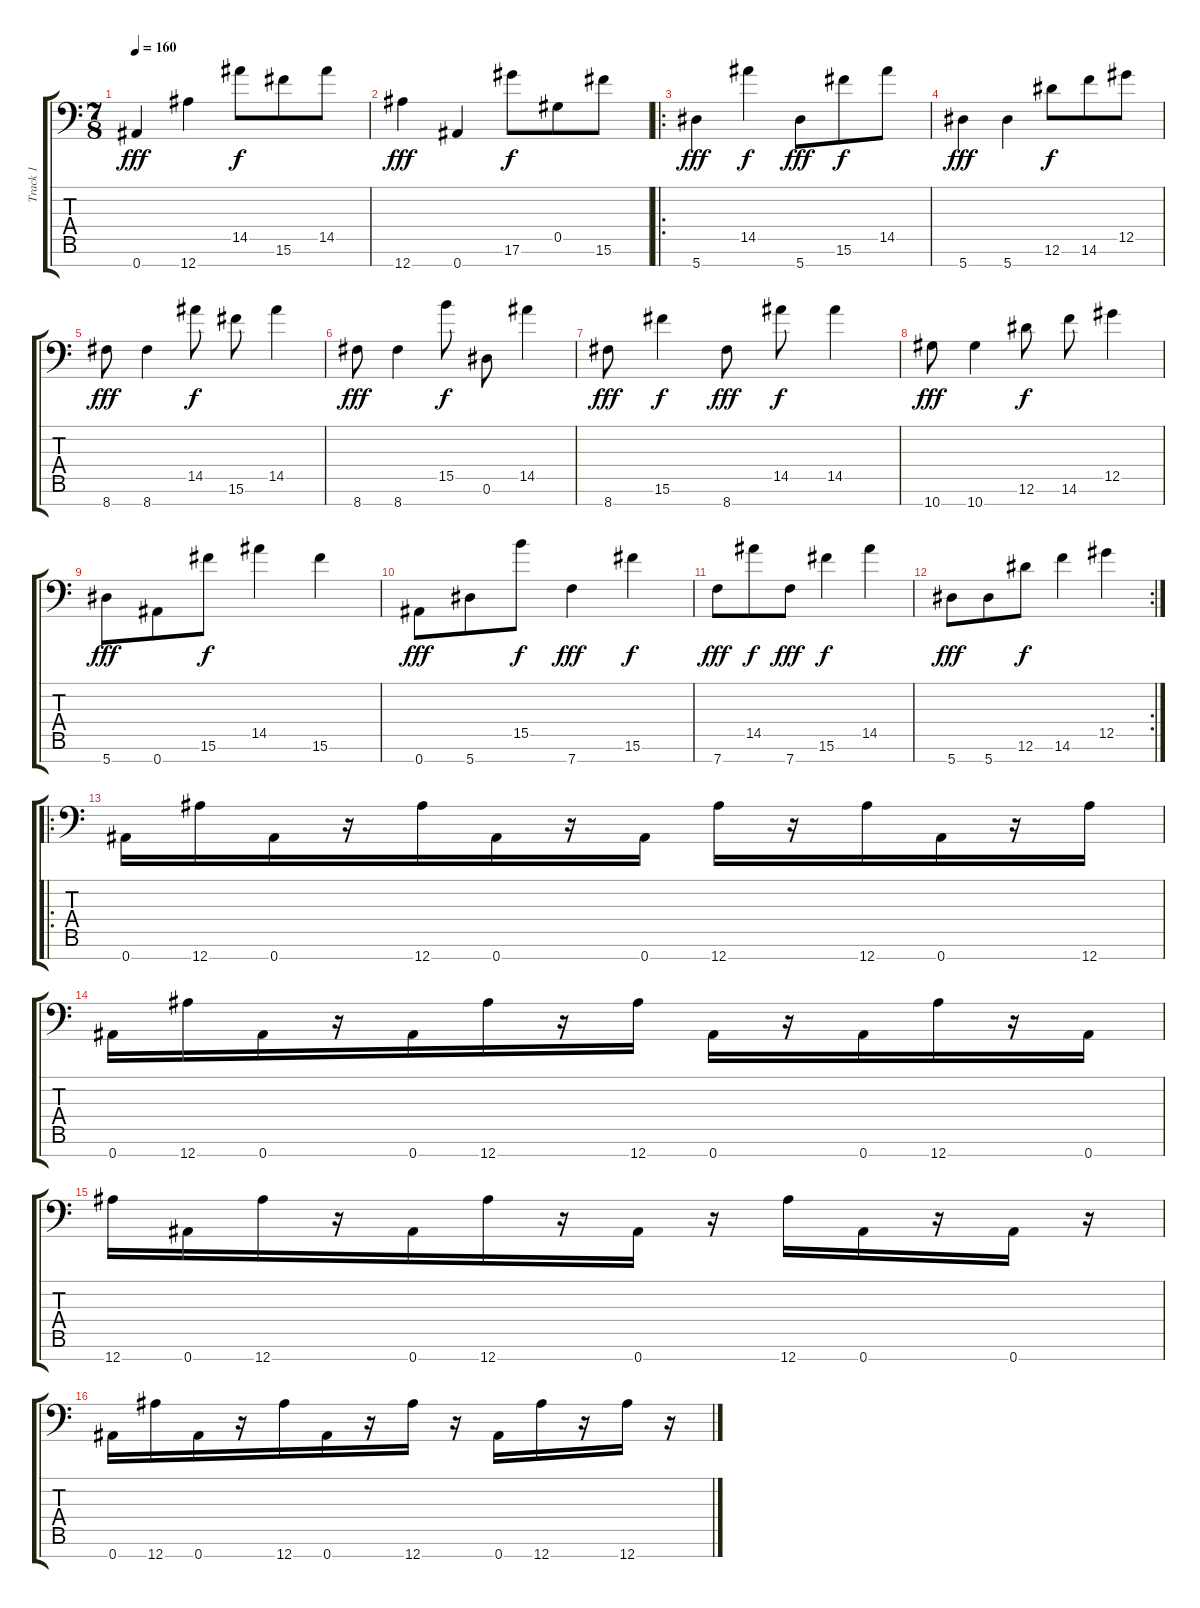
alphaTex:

\track ("Track 1" "Track 1") {instrument distortionguitar}
\staff {score tabs}
\tuning (Eb4 Bb3 Gb3 Db3 Ab2 Eb2 Bb1) {hide}
\ts (7 8)
\tempo 160
\clef f4
\ks c
0.7.4{dy fff} 12.7.4 14.5.8{dy f} 15.6.8 14.5.8 |
12.7.4{dy fff} 0.7.4 17.6.8{dy f} 0.5.8 15.6.8 |
\ro
5.7.4{dy fff} 14.5.4{dy f} 5.7.8{dy fff} 15.6.8{dy f} 14.5.8 |
5.7.4{dy fff} 5.7.4 12.6.8{dy f} 14.6.8 12.5.8 |
8.7.8{dy fff} 8.7.4 14.5.8{dy f} 15.6.8 14.5.4 |
8.7.8{dy fff} 8.7.4 15.5.8{dy f} 0.6.8 14.5.4 |
8.7.8{dy fff} 15.6.4{dy f} 8.7.8{dy fff} 14.5.8{dy f} 14.5.4 |
10.7.8{dy fff} 10.7.4 12.6.8{dy f} 14.6.8 12.5.4 |
5.7.8{dy fff} 0.7.8 15.6.8{dy f} 14.5.4 15.6.4 |
0.7.8{dy fff} 5.7.8 15.5.8{dy f} 7.7.4{dy fff} 15.6.4{dy f} |
7.7.8{dy fff} 14.5.8{dy f} 7.7.8{dy fff} 15.6.4{dy f} 14.5.4 |
\rc 2
5.7.8{dy fff} 5.7.8 12.6.8{dy f} 14.6.4 12.5.4 |
\ro
0.7.16 12.7.16 0.7.16 r.16 12.7.16 0.7.16 r.16 0.7.16 12.7.16 r.16 12.7.16 0.7.16 r.16 12.7.16 |
0.7.16 12.7.16 0.7.16 r.16 0.7.16 12.7.16 r.16 12.7.16 0.7.16 r.16 0.7.16 12.7.16 r.16 0.7.16 |
12.7.16 0.7.16 12.7.16 r.16 0.7.16 12.7.16 r.16 0.7.16 r.16 12.7.16 0.7.16 r.16 0.7.16 r.16 |
0.7.16 12.7.16 0.7.16 r.16 12.7.16 0.7.16 r.16 12.7.16 r.16 0.7.16 12.7.16 r.16 12.7.16 r.16
